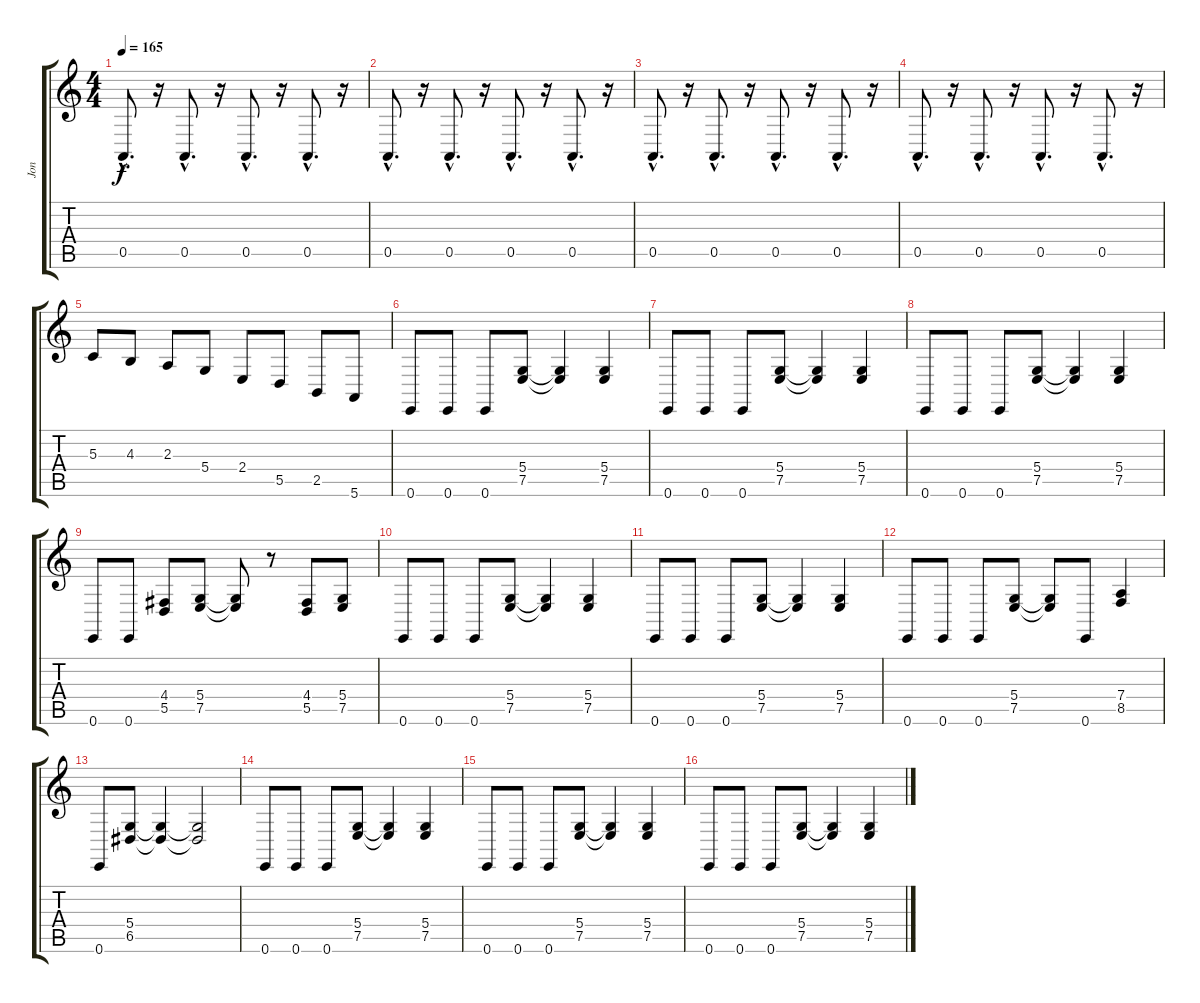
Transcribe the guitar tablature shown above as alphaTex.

\track ("Jon" "Jon") {instrument brightacousticpiano}
\staff {score tabs}
\tuning (E4 B3 G3 D3 A2 E2) {hide}
\ts (4 4)
\tempo 165
\clef g2
\ks c
0.5{hac}.8{d dy f} r.16 0.5{hac}.8{d} r.16 0.5{hac}.8{d} r.16 0.5{hac}.8{d} r.16 |
0.5{hac}.8{d} r.16 0.5{hac}.8{d} r.16 0.5{hac}.8{d} r.16 0.5{hac}.8{d} r.16 |
0.5{hac}.8{d} r.16 0.5{hac}.8{d} r.16 0.5{hac}.8{d} r.16 0.5{hac}.8{d} r.16 |
0.5{hac}.8{d} r.16 0.5{hac}.8{d} r.16 0.5{hac}.8{d} r.16 0.5{hac}.8{d} r.16 |
5.3.8 4.3.8 2.3.8 5.4.8 2.4.8 5.5.8 2.5.8 5.6.8 |
0.6.8 0.6.8 0.6.8 (5.4 7.5).8 (5.4{t} 7.5{t}).4 (5.4 7.5).4 |
0.6.8 0.6.8 0.6.8 (5.4 7.5).8 (5.4{t} 7.5{t}).4 (5.4 7.5).4 |
0.6.8 0.6.8 0.6.8 (5.4 7.5).8 (5.4{t} 7.5{t}).4 (5.4 7.5).4 |
0.6.8 0.6.8 (4.4 5.5).8 (5.4 7.5).8 (5.4{t} 7.5{t}).8 r.8 (4.4 5.5).8 (5.4 7.5).8 |
0.6.8 0.6.8 0.6.8 (5.4 7.5).8 (5.4{t} 7.5{t}).4 (5.4 7.5).4 |
0.6.8 0.6.8 0.6.8 (5.4 7.5).8 (5.4{t} 7.5{t}).4 (5.4 7.5).4 |
0.6.8 0.6.8 0.6.8 (5.4 7.5).8 (5.4{t} 7.5{t}).8 0.6.8 (7.4 8.5).4 |
0.6.8 (5.4 6.5).8 (5.4{t} 6.5{t}).4 (5.4{t} 6.5{t}).2 |
0.6.8 0.6.8 0.6.8 (5.4 7.5).8 (5.4{t} 7.5{t}).4 (5.4 7.5).4 |
0.6.8 0.6.8 0.6.8 (5.4 7.5).8 (5.4{t} 7.5{t}).4 (5.4 7.5).4 |
0.6.8 0.6.8 0.6.8 (5.4 7.5).8 (5.4{t} 7.5{t}).4 (5.4 7.5).4
